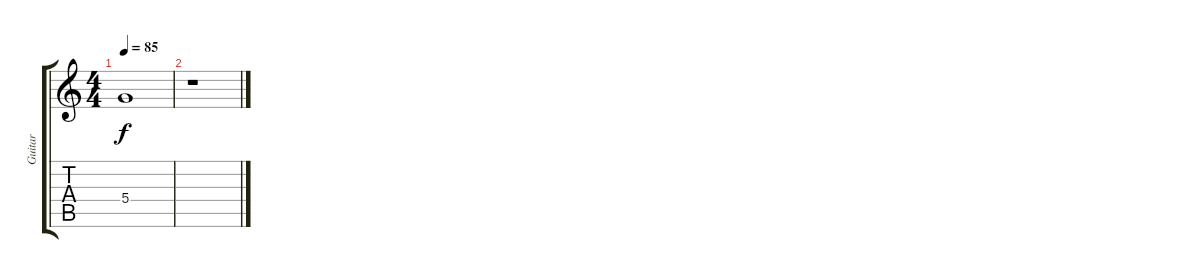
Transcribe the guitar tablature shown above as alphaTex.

\track ("Guitar" "Guitar") {instrument acousticguitarnylon}
\staff {score tabs}
\tuning (E4 B3 G3 D3 A2 E2) {hide}
\ts (4 4)
\tempo 85
\clef g2
\ks c
5.4.1{dy f} |
r.1
